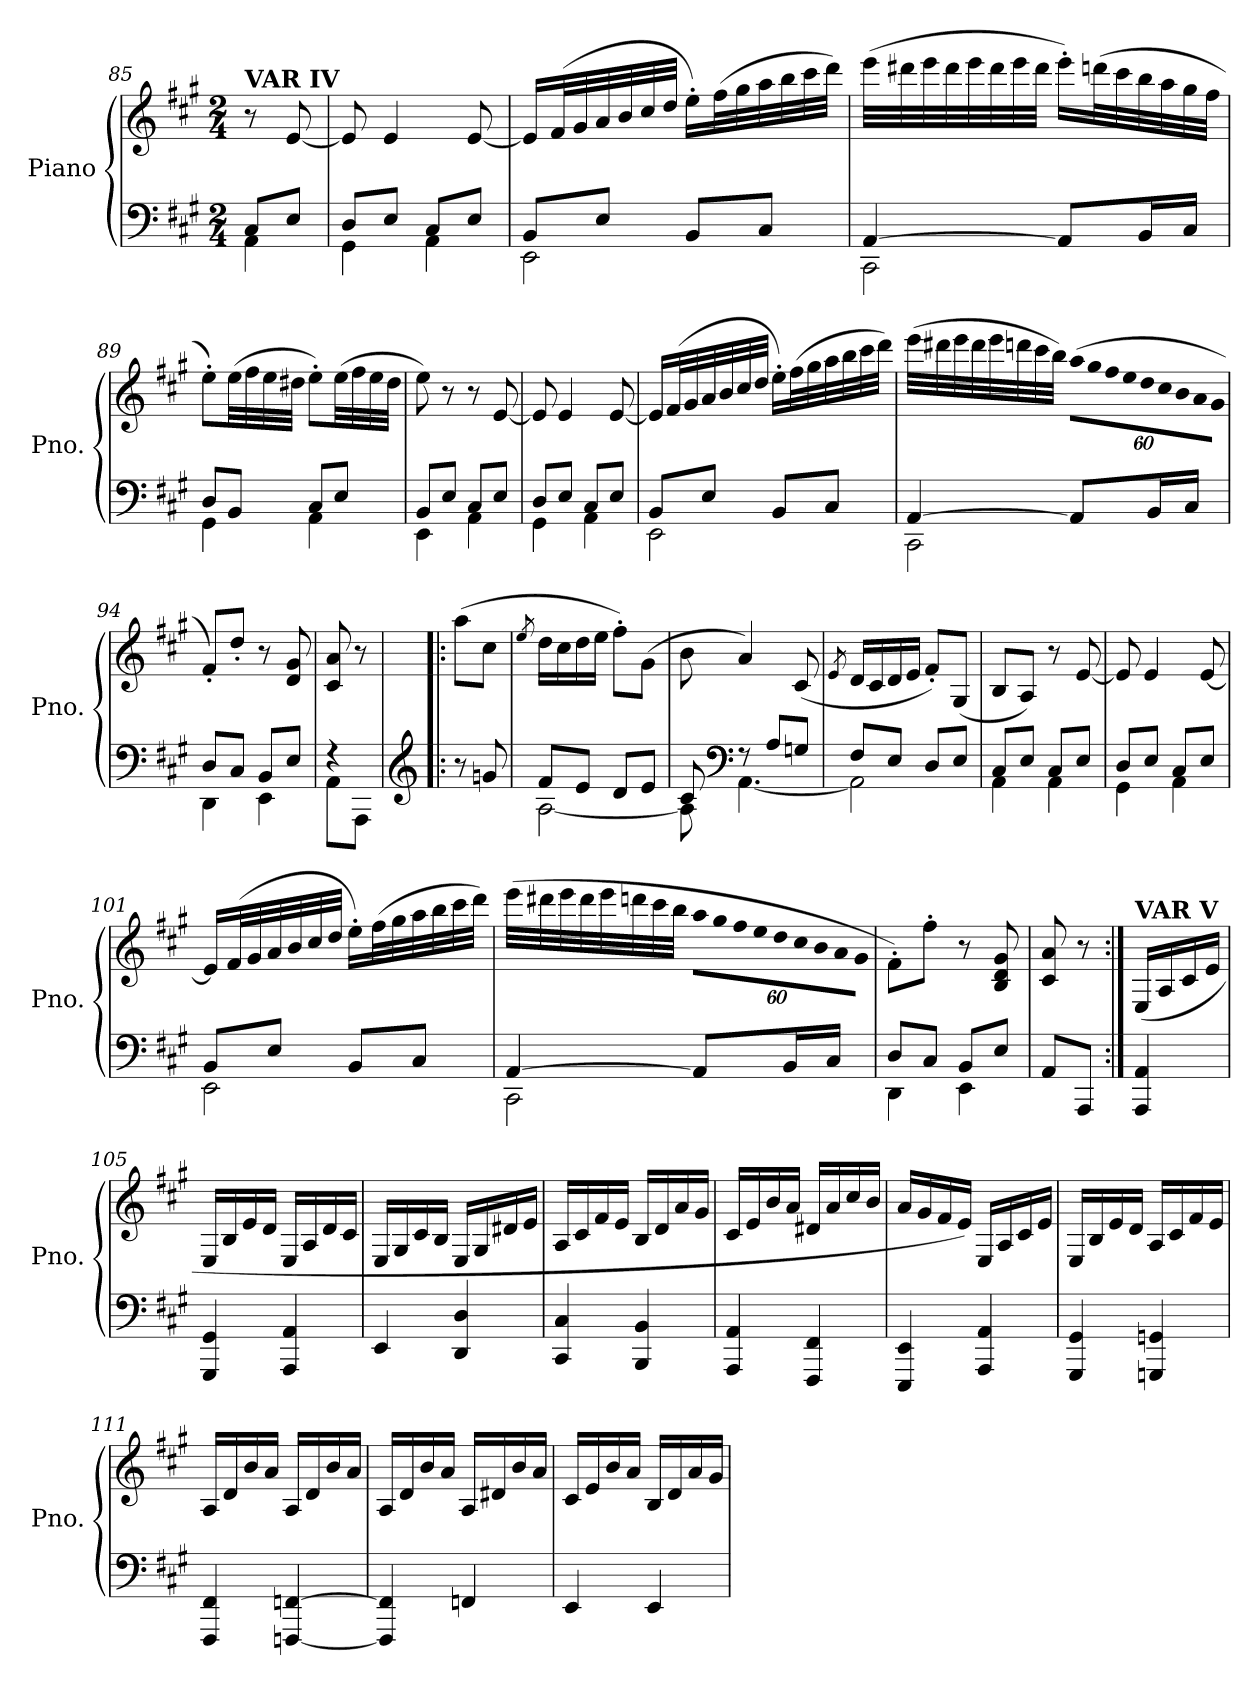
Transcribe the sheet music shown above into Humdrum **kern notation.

**kern	**kern
*part1	*part1
*staff2	*staff1
*I"Piano	*
*I'Pno.	*
*clefF4	*clefG2
*k[f#c#g#]	*k[f#c#g#]
*M2/4	*M2/4
=85X8	=85X8
*^	*
!	!	!LO:TX:a:B:t=VAR IV
8C#/L	4AA\	8r
8E/J	.	[8e/
=86	=86	=86
8D/L	4GG#\	8e/]
8E/J	.	4e/
8C#/L	4AA\	.
8E/J	.	[8e/
=87	=87	=87
8BB/L	2EE\	16e/LL]
.	.	(>32f#/L
.	.	32g#/
8E/J	.	32a/
.	.	32b/
.	.	32cc#/
.	.	32dd/JJJ
8BB/L	.	16ee'\LL)
.	.	(>32ff#\L
.	.	32gg#\
8C#/J	.	32aa\
.	.	32bb\
.	.	32ccc#\
.	.	32ddd\JJJ)
=88	=88	=88
[4AA/	2CC#\	(>32eee\LLL
.	.	32ddd#X\
.	.	32eee\
.	.	32ddd#\
.	.	32eee\
.	.	32ddd#\
.	.	32eee\
.	.	32ddd#\JJJ
8AA/L]	.	16eee'\LL)
.	.	(>32dddn\L
.	.	32ccc#\
16BB/L	.	32bb\
.	.	32aa\
16C#/JJ	.	32gg#\
.	.	32ff#\JJJ
!!LO:LB:g=z
=89	=89	=89
8D/L	4GG#\	8ee'\L)
8BB/J	.	(>32ee\LL
.	.	32ff#\
.	.	32ee\
.	.	32dd#X\JJJ
8C#/L	4AA\	8ee'\L)
8E/J	.	(>32ee\LL
.	.	32ff#\
.	.	32ee\
.	.	32dd#\JJJ
=90	=90	=90
8BB/L	4EE\	8ee\)
8E/J	.	8r
8C#/L	4AA\	8r
8E/J	.	[8e/
=91	=91	=91
8D/L	4GG#\	8e/]
8E/J	.	4e/
8C#/L	4AA\	.
8E/J	.	[8e/
=92	=92	=92
8BB/L	2EE\	16e/LL]
.	.	(>32f#/L
.	.	32g#/
8E/J	.	32a/
.	.	32b/
.	.	32cc#/
.	.	32dd/JJJ
8BB/L	.	16ee'\LL)
.	.	(>32ff#\L
.	.	32gg#\
8C#/J	.	32aa\
.	.	32bb\
.	.	32ccc#\
.	.	32ddd\JJJ)
!!LO:LB:g=z
=93	=93	=93
[4AA/	2CC#\	(>32eee\LLL
.	.	32ddd#X\
.	.	32eee\
.	.	32ddd#\
.	.	32eee\
.	.	32dddn\
.	.	32ccc#\
.	.	32bb\JJJ)
*	*	*Xbrackettup
!	!	!LO:N:vis=32
8AA/L]	.	(>1920%53aa\LLL
!	!	!LO:N:vis=32
.	.	1920%53gg#\
!	!	!LO:N:vis=32
.	.	1920%53ff#\
!	!	!LO:N:vis=32
.	.	1920%53ee\
!	!	!LO:N:vis=32
.	.	1920%53dd\
16BB/L	.	.
!	!	!LO:N:vis=32
.	.	1920%53cc#\
!	!	!LO:N:vis=32
.	.	1920%53b\
16C#/JJ	.	.
!	!	!LO:N:vis=32
.	.	1920%53a\
!	!	!LO:N:vis=32
.	.	1920%53g#\JJJ
.	.	640ryy
=94	=94	=94
8D/L	4DD\	8f#'/L)
8C#/J	.	8dd'/J
8BB/L	4EE\	8r
8E/J	.	8d/ 8g#/
=95	=95	=95
4r	8AA\L	8c#/ 8a/
.	8AAA\J	8r
*v	*v	*
=95X9!|:	=95X9!|:
*clefG2	*
8r	(>8aa\L
8gn/	8cc#\J
=96	=96
.	8qee/
*^	*
8f#/L	[2A\	16dd\LL
.	.	16cc#\
8e/J	.	16dd\
.	.	16ee\JJ
8d/L	.	8ff#'\L)
8e/J	.	(>8g#\J
!!LO:LB:g=z
=97	=97	=97
8c#/	8A\]	8b\
*clefF4	*	*
8r	[4.AA\	4a/)
8A/L	.	.
8Gn/J	.	(<8c#/
=98	=98	=98
.	.	8qe/
8F#/L	2AA\]	16d/LL
.	.	16c#/
8E/J	.	16d/
.	.	16e/JJ
8D/L	.	8f#'/L)
8E/J	.	(<8G#/J
=99	=99	=99
8C#/L	4AA\	8B/L
8E/J	.	8A/J)
8C#/L	4AA\	8r
8E/J	.	[8e/
=100	=100	=100
8D/L	4GG#\	8e/]
8E/J	.	4e/
8C#/L	4AA\	.
8E/J	.	[8e/
=101	=101	=101
8BB/L	2EE\	16e/LL]
.	.	(>32f#/L
.	.	32g#/
8E/J	.	32a/
.	.	32b/
.	.	32cc#/
.	.	32dd/JJJ
8BB/L	.	16ee'\LL)
.	.	(>32ff#\L
.	.	32gg#\
8C#/J	.	32aa\
.	.	32bb\
.	.	32ccc#\
.	.	32ddd\JJJ)
!!LO:LB:g=z
=102	=102	=102
[4AA/	2CC#\	(>32eee\LLL
.	.	32ddd#X\
.	.	32eee\
.	.	32ddd#\
.	.	32eee\
.	.	32dddn\
.	.	32ccc#\
.	.	32bb\JJJ
!	!	!LO:N:vis=32
8AA/L]	.	1920%53aa\LLL
!	!	!LO:N:vis=32
.	.	1920%53gg#\
!	!	!LO:N:vis=32
.	.	1920%53ff#\
!	!	!LO:N:vis=32
.	.	1920%53ee\
!	!	!LO:N:vis=32
.	.	1920%53dd\
16BB/L	.	.
!	!	!LO:N:vis=32
.	.	1920%53cc#\
!	!	!LO:N:vis=32
.	.	1920%53b\
16C#/JJ	.	.
!	!	!LO:N:vis=32
.	.	1920%53a\
!	!	!LO:N:vis=32
.	.	1920%53g#\JJJ
.	.	640ryy
=103	=103	=103
8D/L	4DD\	8f#'\L)
8C#/J	.	8ff#'\J
8BB/L	4EE\	8r
8E/J	.	8B/ 8d/ 8g#/
*v	*v	*
=104	=104
8AA/L	8c#/ 8a/
8AAA/J	8r
=104X10:|!	=104X10:|!
!	!LO:TX:a:B:t=VAR V
4AAA/ 4AA/	(>16E/LL
.	16A/
.	16c#/
.	16e/JJ
=105	=105
4GGG#/ 4GG#/	16E/LL
.	16B/
.	16e/
.	16d/JJ
4AAA/ 4AA/	16E/LL
.	16A/
.	16d/
.	16c#/JJ
!!LO:LB:g=z
=106	=106
4EE/	16E/LL
.	16G#/
.	16c#/
.	16B/JJ
4DD/ 4D/	16E/LL
.	16G#/
.	16d#X/
.	16e/JJ
=107	=107
4CC#/ 4C#/	16A/LL
.	16c#/
.	16f#/
.	16e/JJ
4BBB/ 4BB/	16B/LL
.	16d/
.	16a/
.	16g#/JJ
=108	=108
4AAA/ 4AA/	16c#/LL
.	16e/
.	16b/
.	16a/JJ
4FFF#/ 4FF#/	16d#X/LL
.	16a/
.	16cc#/
.	16b/JJ
=109	=109
4EEE/ 4EE/	16a/LL
.	16g#/
.	16f#/
.	16e/JJ)
4AAA/ 4AA/	16E/LL
.	16A/
.	16c#/
.	16e/JJ
=110	=110
4GGG#/ 4GG#/	16E/LL
.	16B/
.	16e/
.	16d/JJ
4GGGn/ 4GGn/	16A/LL
.	16c#/
.	16f#/
.	16e/JJ
!!LO:PB:g=z
=111	=111
4FFF#/ 4FF#/	16A/LL
.	16d/
.	16b/
.	16a/JJ
[4FFFn/ [4FFn/	16A/LL
.	16d/
.	16b/
.	16a/JJ
=112	=112
4FFF/] 4FF/]	16A/LL
.	16d/
.	16b/
.	16a/JJ
4FFn/	16A/LL
.	16d#X/
.	16b/
.	16a/JJ
=113	=113
4EE/	16c#/LL
.	16e/
.	16b/
.	16a/JJ
4EE/	16B/LL
.	16d/
.	16a/
.	16g#/JJ
=	=
*-	*-
